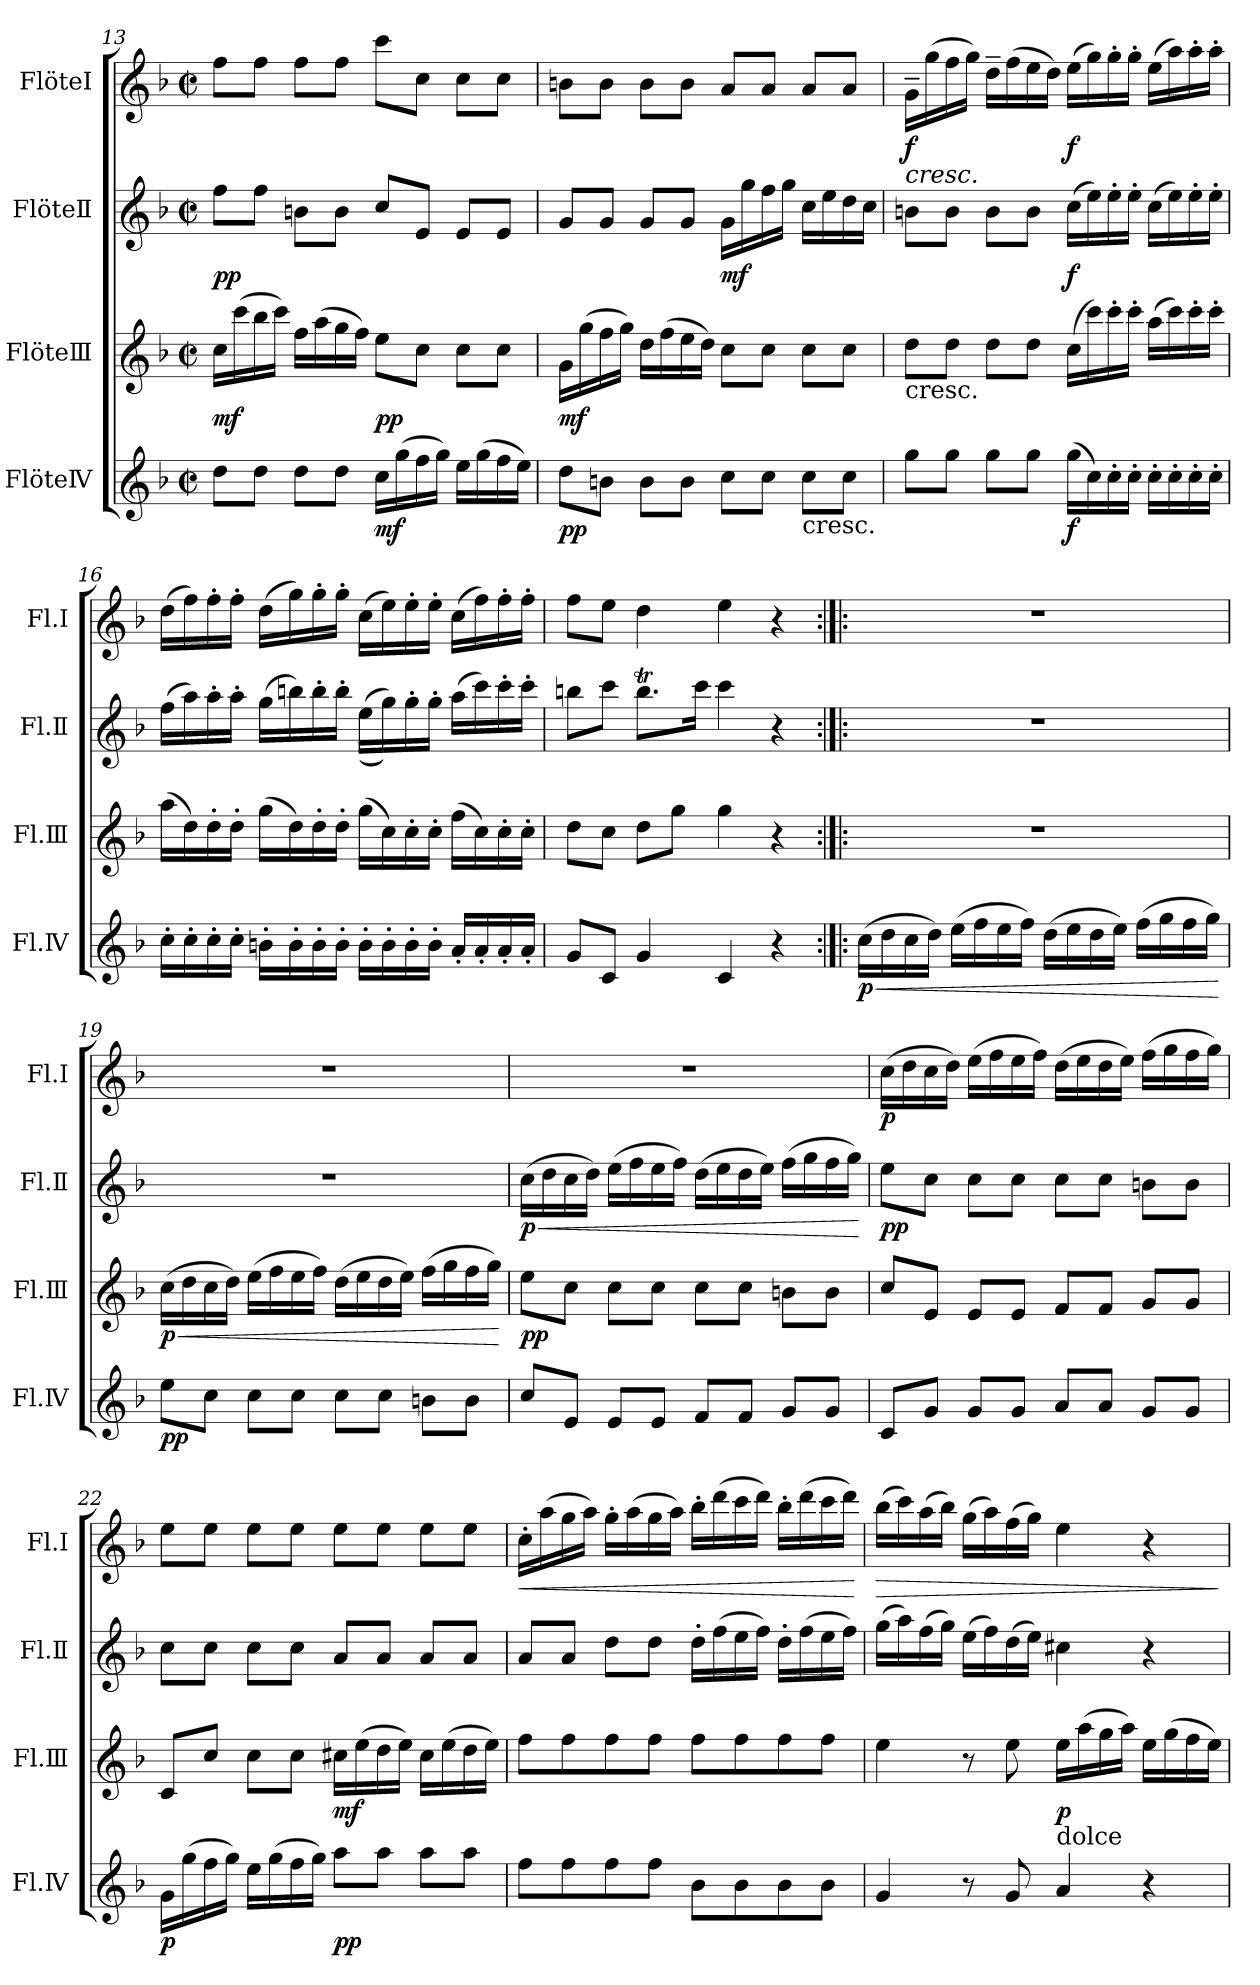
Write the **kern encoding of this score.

**kern	**dynam	**kern	**dynam	**kern	**dynam	**kern	**dynam
*part4	*part4	*part3	*part3	*part2	*part2	*part1	*part1
*staff4	*staff4	*staff3	*staff3	*staff2	*staff2	*staff1	*staff1
*I"FlöteⅣ	*	*I"FlöteⅢ	*	*I"FlöteⅡ	*	*I"FlöteⅠ	*
*I'Fl.Ⅳ	*	*I'Fl.Ⅲ	*	*I'Fl.Ⅱ	*	*I'Fl.Ⅰ	*
!!LO:LB:g=z
*clefG2	*	*clefG2	*	*clefG2	*	*clefG2	*
*k[b-]	*	*k[b-]	*	*k[b-]	*	*k[b-]	*
*F:	*	*F:	*	*F:	*	*F:	*
*M2/2	*	*M2/2	*	*M2/2	*	*M2/2	*
*met(c|)	*	*met(c|)	*	*met(c|)	*	*met(c|)	*
=13	=13	=13	=13	=13	=13	=13	=13
!	!	!	!LO:DY:b	!	!LO:DY:b	!	!
8dd\L	.	16cc\LL	mf	8ff\L	pp	8ff\L	.
.	.	(16ccc\	.	.	.	.	.
8dd\J	.	16bb-\	.	8ff\J	.	8ff\J	.
.	.	16ccc\JJ)	.	.	.	.	.
8dd\L	.	16ff\LL	.	8bn\L	.	8ff\L	.
.	.	(16aa\	.	.	.	.	.
8dd\J	.	16gg\	.	8b\J	.	8ff\J	.
.	.	16ff\JJ)	.	.	.	.	.
!	!LO:DY:b	!	!LO:DY:b	!	!	!	!
16cc\LL	mf	8ee\L	pp	8cc/L	.	8ccc\L	.
(16gg\	.	.	.	.	.	.	.
16ff\	.	8cc\J	.	8e/J	.	8cc\J	.
16gg\JJ)	.	.	.	.	.	.	.
16ee\LL	.	8cc\L	.	8e/L	.	8cc\L	.
(16gg\	.	.	.	.	.	.	.
16ff\	.	8cc\J	.	8e/J	.	8cc\J	.
16ee\JJ)	.	.	.	.	.	.	.
=14	=14	=14	=14	=14	=14	=14	=14
!	!LO:DY:b	!	!LO:DY:b	!	!	!	!
8dd\L	pp	16g\LL	mf	8g/L	.	8bn\L	.
.	.	(16gg\	.	.	.	.	.
8bn\J	.	16ff\	.	8g/J	.	8b\J	.
.	.	16gg\JJ)	.	.	.	.	.
8b\L	.	16dd\LL	.	8g/L	.	8b\L	.
.	.	(16ff\	.	.	.	.	.
8b\J	.	16ee\	.	8g/J	.	8b\J	.
.	.	16dd\JJ)	.	.	.	.	.
!	!	!	!	!	!LO:DY:b	!	!
8cc\L	.	8cc\L	.	16g\LL	mf	8a/L	.
.	.	.	.	16gg\	.	.	.
8cc\J	.	8cc\J	.	16ff\	.	8a/J	.
.	.	.	.	16gg\JJ	.	.	.
!LO:TX:b:t=cresc.	!	!	!	!	!	!	!
8cc\L	.	8cc\L	.	16cc\LL	.	8a/L	.
.	.	.	.	16ee\	.	.	.
8cc\J	.	8cc\J	.	16dd\	.	8a/J	.
.	.	.	.	16cc\JJ	.	.	.
!!LO:PB:g=z
=15	=15	=15	=15	=15	=15	=15	=15
!	!	!LO:TX:b:t=cresc.	!	!	!	!	!
!	!	!	!	!	!	!	!LO:HP:b
!	!	!	!	!	!	!	!LO:DY:n=1:b
8gg\L	.	8dd\L	.	8bn\L	.	16g~\LL	< f
.	.	.	.	.	.	(16gg\	.
8gg\J	.	8dd\J	.	8b\J	.	16ff\	.
.	.	.	.	.	.	16gg\JJ)	.
8gg\L	.	8dd\L	.	8b\L	.	16dd~\LL	.
.	.	.	.	.	.	(16ff\	.
8gg\J	.	8dd\J	.	8b\J	.	16ee\	.
.	.	.	.	.	.	16dd\JJ)	.
!	!LO:DY:b	!	!	!	!LO:DY:b	!	!LO:DY:n=2:b
(16gg\LL	f	(16cc\LL	.	(16cc\LL	f	(16ee\LL	f
16cc\)	.	16ccc\)	.	16ee\)	.	16gg\)	.
16cc'\	.	16ccc'\	.	16ee'\	.	16gg'\	.
16cc'\JJ	.	16ccc'\JJ	.	16ee'\JJ	.	16gg'\JJ	.
16cc'\LL	.	(16aa\LL	.	(16cc\LL	.	(16ee\LL	.
16cc'\	.	16ccc\)	.	16ee\)	.	16aa\)	.
16cc'\	.	16ccc'\	.	16ee'\	.	16aa'\	.
16cc'\JJ	.	16ccc'\JJ	.	16ee'\JJ	.	16aa'\JJ	.
.	.	.	.	.	.	.	[
=16	=16	=16	=16	=16	=16	=16	=16
16cc'\LL	.	(16aa\LL	.	(16ff\LL	.	(16dd\LL	.
16cc'\	.	16dd\)	.	16aa\)	.	16ff\)	.
16cc'\	.	16dd'\	.	16aa'\	.	16ff'\	.
16cc'\JJ	.	16dd'\JJ	.	16aa'\JJ	.	16ff'\JJ	.
16bn'\LL	.	(16gg\LL	.	(16gg\LL	.	(16dd\LL	.
16b'\	.	16dd\)	.	16bbn\)	.	16gg\)	.
16b'\	.	16dd'\	.	16bb'\	.	16gg'\	.
16b'\JJ	.	16dd'\JJ	.	16bb'\JJ	.	16gg'\JJ	.
16b'\LL	.	(16gg\LL	.	((16ee\LL	.	(16cc\LL	.
16b'\	.	16cc\)	.	16gg\))	.	16ee\)	.
16b'\	.	16cc'\	.	16gg'\	.	16ee'\	.
16b'\JJ	.	16cc'\JJ	.	16gg'\JJ	.	16ee'\JJ	.
16a'/LL	.	(16ff\LL	.	(16aa\LL	.	(16cc\LL	.
16a'/	.	16cc\)	.	16ccc\)	.	16ff\)	.
16a'/	.	16cc'\	.	16ccc'\	.	16ff'\	.
16a'/JJ	.	16cc'\JJ	.	16ccc'\JJ	.	16ff'\JJ	.
=17	=17	=17	=17	=17	=17	=17	=17
8g/L	.	8dd\L	.	8bbn\L	.	8ff\L	.
8c/J	.	8cc\J	.	8ccc\J	.	8ee\J	.
4g/	.	8dd\L	.	8.bbt\L	.	4dd\	.
.	.	8gg\J	.	.	.	.	.
.	.	.	.	16ccc\Jk	.	.	.
4c/	.	4gg\	.	4ccc\	.	4ee\	.
4r	.	4r	.	4r	.	4r	.
!!LO:LB:g=z
=18:|!|:	=18:|!|:	=18:|!|:	=18:|!|:	=18:|!|:	=18:|!|:	=18:|!|:	=18:|!|:
!	!LO:HP:b	!	!	!	!	!	!
!	!LO:DY:n=1:b	!	!	!	!	!	!
(16cc\LL	< p	1r	.	1r	.	1r	.
16dd\	.	.	.	.	.	.	.
16cc\	.	.	.	.	.	.	.
16dd\JJ)	.	.	.	.	.	.	.
(16ee\LL	.	.	.	.	.	.	.
16ff\	.	.	.	.	.	.	.
16ee\	.	.	.	.	.	.	.
16ff\JJ)	.	.	.	.	.	.	.
(16dd\LL	.	.	.	.	.	.	.
16ee\	.	.	.	.	.	.	.
16dd\	.	.	.	.	.	.	.
16ee\JJ)	.	.	.	.	.	.	.
(16ff\LL	.	.	.	.	.	.	.
16gg\	.	.	.	.	.	.	.
16ff\	.	.	.	.	.	.	.
16gg\JJ)	.	.	.	.	.	.	.
.	[	.	.	.	.	.	.
=19	=19	=19	=19	=19	=19	=19	=19
!	!LO:DY:b	!	!LO:HP:b	!	!	!	!
!	!	!	!LO:DY:n=1:b	!	!	!	!
8ee\L	pp	(16cc\LL	< p	1r	.	1r	.
.	.	16dd\	.	.	.	.	.
8cc\J	.	16cc\	.	.	.	.	.
.	.	16dd\JJ)	.	.	.	.	.
8cc\L	.	(16ee\LL	.	.	.	.	.
.	.	16ff\	.	.	.	.	.
8cc\J	.	16ee\	.	.	.	.	.
.	.	16ff\JJ)	.	.	.	.	.
8cc\L	.	(16dd\LL	.	.	.	.	.
.	.	16ee\	.	.	.	.	.
8cc\J	.	16dd\	.	.	.	.	.
.	.	16ee\JJ)	.	.	.	.	.
8bn\L	.	(16ff\LL	.	.	.	.	.
.	.	16gg\	.	.	.	.	.
8b\J	.	16ff\	.	.	.	.	.
.	.	16gg\JJ)	.	.	.	.	.
.	.	.	[	.	.	.	.
=20	=20	=20	=20	=20	=20	=20	=20
!	!	!	!LO:DY:b	!	!LO:HP:b	!	!
!	!	!	!	!	!LO:DY:n=1:b	!	!
8cc/L	.	8ee\L	pp	(16cc\LL	< p	1r	.
.	.	.	.	16dd\	.	.	.
8e/J	.	8cc\J	.	16cc\	.	.	.
.	.	.	.	16dd\JJ)	.	.	.
8e/L	.	8cc\L	.	(16ee\LL	.	.	.
.	.	.	.	16ff\	.	.	.
8e/J	.	8cc\J	.	16ee\	.	.	.
.	.	.	.	16ff\JJ)	.	.	.
8f/L	.	8cc\L	.	(16dd\LL	.	.	.
.	.	.	.	16ee\	.	.	.
8f/J	.	8cc\J	.	16dd\	.	.	.
.	.	.	.	16ee\JJ)	.	.	.
8g/L	.	8bn\L	.	(16ff\LL	.	.	.
.	.	.	.	16gg\	.	.	.
8g/J	.	8b\J	.	16ff\	.	.	.
.	.	.	.	16gg\JJ)	.	.	.
.	.	.	.	.	[	.	.
!!LO:LB:g=z
=21	=21	=21	=21	=21	=21	=21	=21
!	!	!	!	!	!LO:DY:b	!	!LO:DY:b
8c/L	.	8cc/L	.	8ee\L	pp	(16cc\LL	p
.	.	.	.	.	.	16dd\	.
8g/J	.	8e/J	.	8cc\J	.	16cc\	.
.	.	.	.	.	.	16dd\JJ)	.
8g/L	.	8e/L	.	8cc\L	.	(16ee\LL	.
.	.	.	.	.	.	16ff\	.
8g/J	.	8e/J	.	8cc\J	.	16ee\	.
.	.	.	.	.	.	16ff\JJ)	.
8a/L	.	8f/L	.	8cc\L	.	(16dd\LL	.
.	.	.	.	.	.	16ee\	.
8a/J	.	8f/J	.	8cc\J	.	16dd\	.
.	.	.	.	.	.	16ee\JJ)	.
8g/L	.	8g/L	.	8bn\L	.	(16ff\LL	.
.	.	.	.	.	.	16gg\	.
8g/J	.	8g/J	.	8b\J	.	16ff\	.
.	.	.	.	.	.	16gg\JJ)	.
=22	=22	=22	=22	=22	=22	=22	=22
!	!LO:DY:b	!	!	!	!	!	!
16g\LL	p	8c/L	.	8cc\L	.	8ee\L	.
(16gg\	.	.	.	.	.	.	.
16ff\	.	8cc/J	.	8cc\J	.	8ee\J	.
16gg\JJ)	.	.	.	.	.	.	.
16ee\LL	.	8cc\L	.	8cc\L	.	8ee\L	.
(16gg\	.	.	.	.	.	.	.
16ff\	.	8cc\J	.	8cc\J	.	8ee\J	.
16gg\JJ)	.	.	.	.	.	.	.
!	!LO:DY:b	!	!LO:DY:b	!	!	!	!
8aa\L	pp	16cc#X\LL	mf	8a/L	.	8ee\L	.
.	.	(16ee\	.	.	.	.	.
8aa\J	.	16dd\	.	8a/J	.	8ee\J	.
.	.	16ee\JJ)	.	.	.	.	.
8aa\L	.	16cc#\LL	.	8a/L	.	8ee\L	.
.	.	(16ee\	.	.	.	.	.
8aa\J	.	16dd\	.	8a/J	.	8ee\J	.
.	.	16ee\JJ)	.	.	.	.	.
=23	=23	=23	=23	=23	=23	=23	=23
!	!	!	!	!	!	!	!LO:HP:b
8ff\L	.	8ff\L	.	8a/L	.	16cc'\LL	<
.	.	.	.	.	.	(16aa\	.
8ff\	.	8ff\	.	8a/J	.	16gg\	.
.	.	.	.	.	.	16aa\JJ)	.
8ff\	.	8ff\	.	8dd\L	.	16gg'\LL	.
.	.	.	.	.	.	(16aa\	.
8ff\J	.	8ff\J	.	8dd\J	.	16gg\	.
.	.	.	.	.	.	16aa\JJ)	.
8b-\L	.	8ff\L	.	16dd'\LL	.	16bb-'\LL	.
.	.	.	.	(16ff\	.	(16ddd\	.
8b-\	.	8ff\	.	16ee\	.	16ccc\	.
.	.	.	.	16ff\JJ)	.	16ddd\JJ)	.
8b-\	.	8ff\	.	16dd'\LL	.	16bb-'\LL	.
.	.	.	.	(16ff\	.	(16ddd\	.
8b-\J	.	8ff\J	.	16ee\	.	16ccc\	.
.	.	.	.	16ff\JJ)	.	16ddd\JJ)	.
.	.	.	.	.	.	.	[
!!LO:PB:g=z
=24	=24	=24	=24	=24	=24	=24	=24
!	!	!	!	!	!	!	!LO:HP:b
4g/	.	4ee\	.	(16gg\LL	.	(16bb-\LL	>
.	.	.	.	16aa\)	.	16ccc\)	.
.	.	.	.	(16ff\	.	(16aa\	.
.	.	.	.	16gg\JJ)	.	16bb-\JJ)	.
8r	.	8r	.	(16ee\LL	.	(16gg\LL	.
.	.	.	.	16ff\)	.	16aa\)	.
8g/	.	8ee\	.	(16dd\	.	(16ff\	.
.	.	.	.	16ee\JJ)	.	16gg\JJ)	.
!	!	!LO:TX:b:t=dolce	!	!	!	!	!
!	!	!	!LO:DY:b	!	!	!	!
4a/	.	16ee\LL	p	4cc#X\	.	4ee\	.
.	.	(16aa\	.	.	.	.	.
.	.	16gg\	.	.	.	.	.
.	.	16aa\JJ)	.	.	.	.	.
4r	.	16ee\LL	.	4r	.	4r	.
.	.	(16gg\	.	.	.	.	.
.	.	16ff\	.	.	.	.	.
.	.	16ee\JJ)	.	.	.	.	.
.	.	.	.	.	.	.	]
=	=	=	=	=	=	=	=
*-	*-	*-	*-	*-	*-	*-	*-
